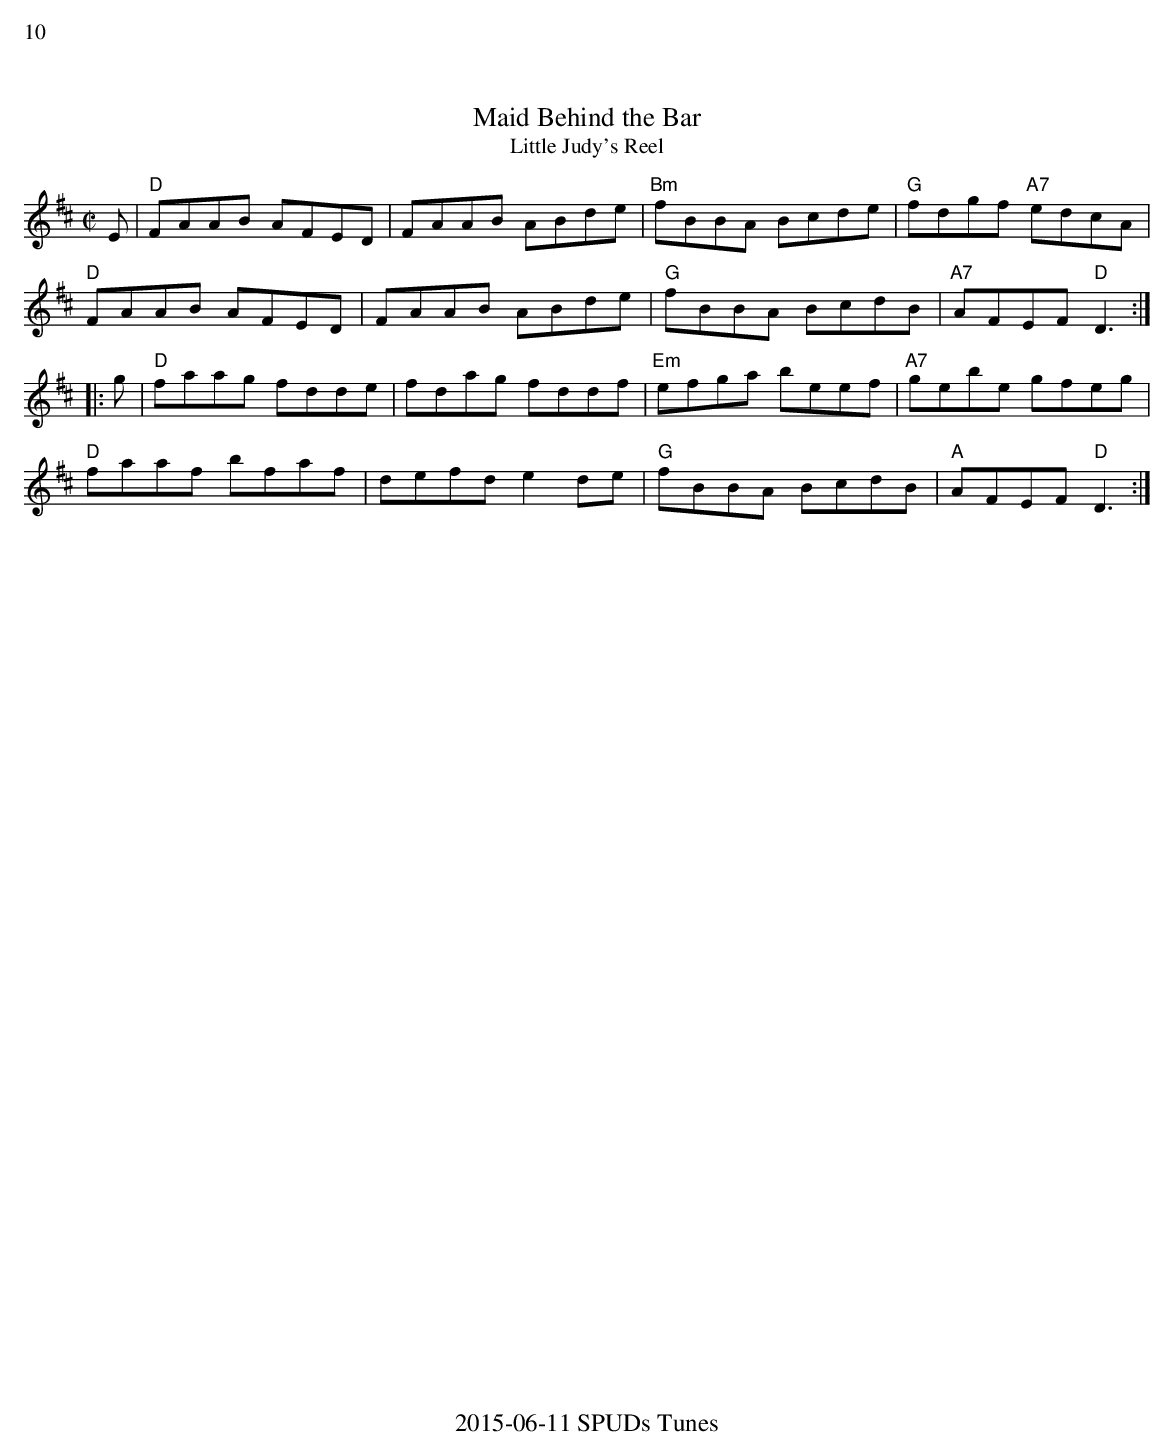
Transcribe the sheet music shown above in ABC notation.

X:1
%%text 10
T: Maid Behind the Bar
T:Little Judy's Reel
M: C|
K: D
E|"D"FAAB AFED| FAAB ABde| "Bm"fBBA Bcde| "G"fdgf "A7"edcA|
"D"FAAB AFED| FAAB ABde| "G"fBBA BcdB| "A7"AFEF "D"D3 :|
|:g|"D"faag fdde| fdag fddf| "Em"efga beef| "A7"gebe gfeg|
"D"faaf bfaf| defd e2de| "G"fBBA BcdB| "A"AFEF "D"D3 :|
